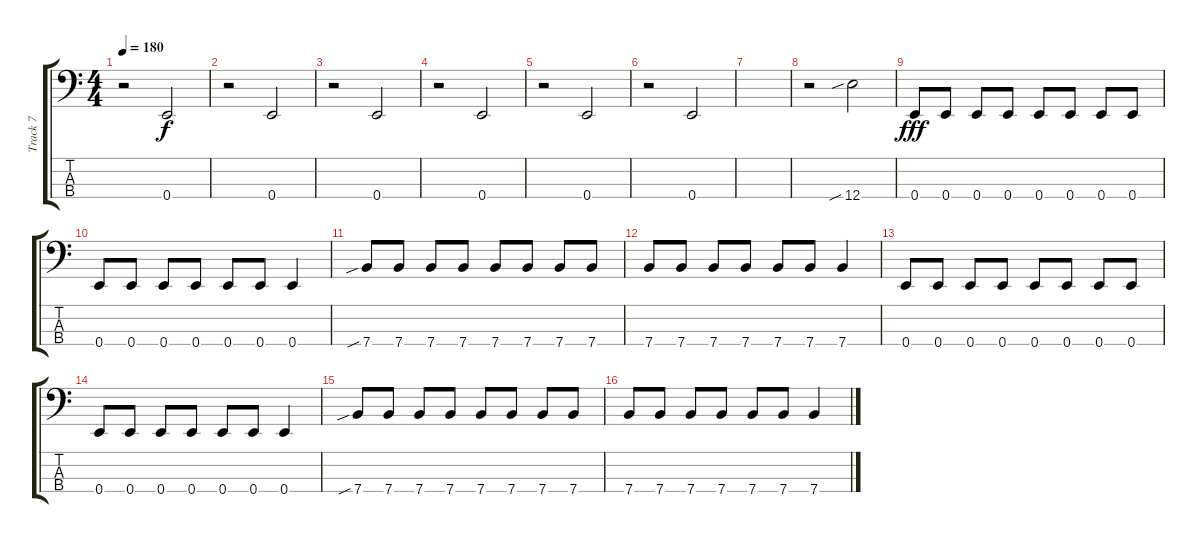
\track ("Track 7" "Track 7") {instrument electricbassfinger}
\staff {score tabs}
\tuning (G2 D2 A1 E1) {hide}
\ts (4 4)
\tempo 180
\clef f4
\ks c
r.2{dy f} 0.4.2 |
r.2 0.4.2 |
r.2 0.4.2 |
r.2 0.4.2 |
r.2 0.4.2 |
r.2 0.4.2 |
|
r.2 12.4{sib}.2 |
0.4.8{dy fff} 0.4.8 0.4.8 0.4.8 0.4.8 0.4.8 0.4.8 0.4.8 |
0.4.8 0.4.8 0.4.8 0.4.8 0.4.8 0.4.8 0.4.4 |
7.4{sib}.8 7.4.8 7.4.8 7.4.8 7.4.8 7.4.8 7.4.8 7.4.8 |
7.4.8 7.4.8 7.4.8 7.4.8 7.4.8 7.4.8 7.4.4 |
0.4.8 0.4.8 0.4.8 0.4.8 0.4.8 0.4.8 0.4.8 0.4.8 |
0.4.8 0.4.8 0.4.8 0.4.8 0.4.8 0.4.8 0.4.4 |
7.4{sib}.8 7.4.8 7.4.8 7.4.8 7.4.8 7.4.8 7.4.8 7.4.8 |
7.4.8 7.4.8 7.4.8 7.4.8 7.4.8 7.4.8 7.4{sl}.4
